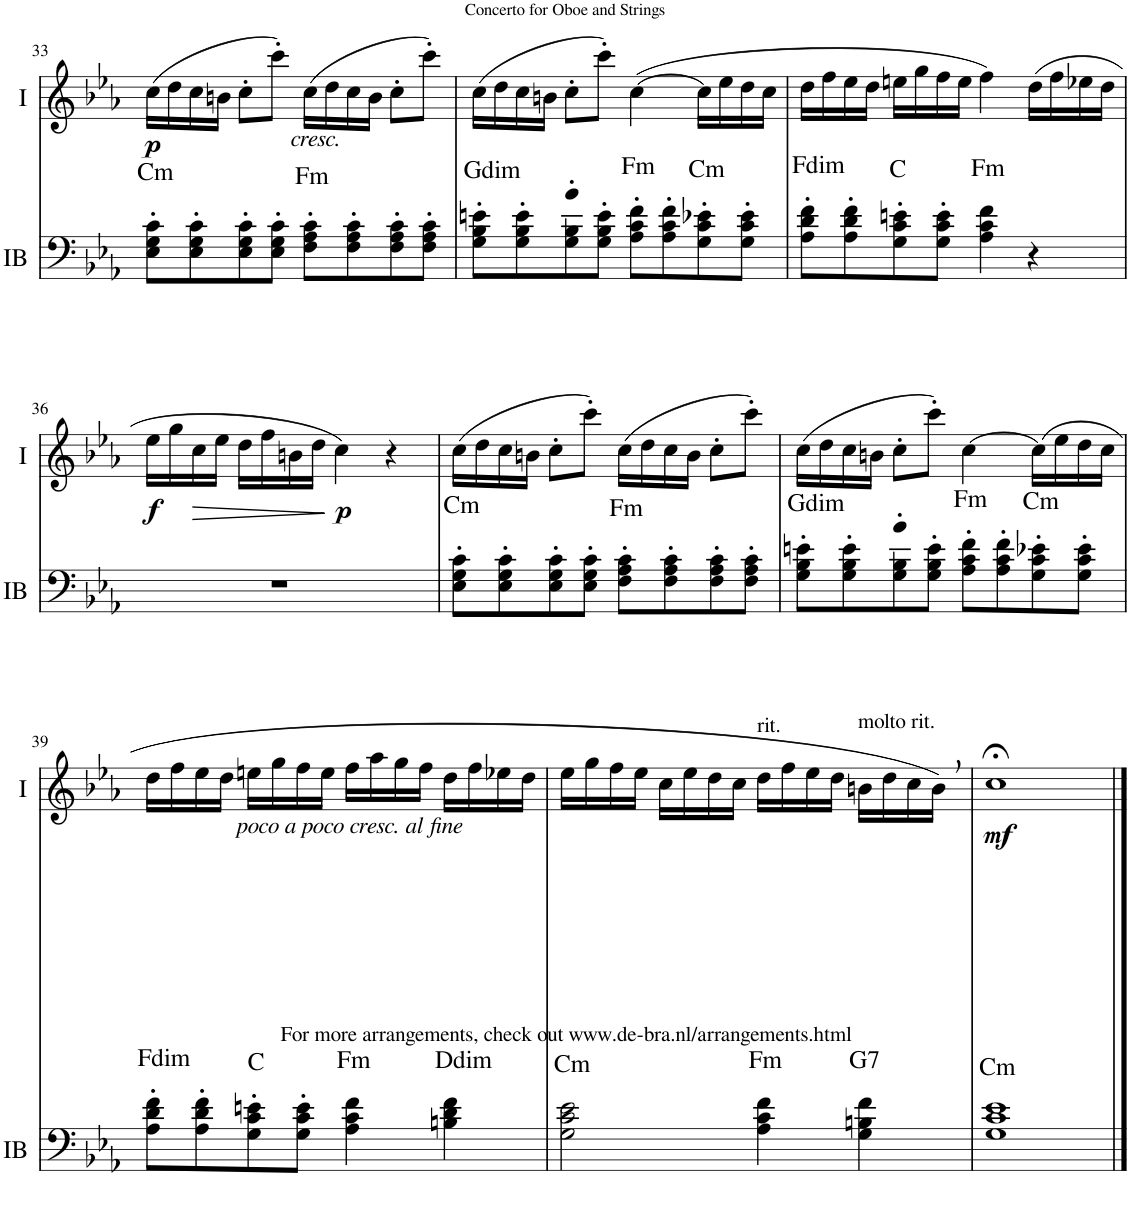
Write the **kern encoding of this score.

**kern	**kern	**dynam
*part2	*part1	*part1
*staff2	*staff1	*staff1
*I"Bass 1	*I"Acc. 1	*
!!LO:PB:g=z
*clefF4	*clefG2	*
*k[b-e-a-]	*k[b-e-a-]	*
*M4/4	*M4/4	*
*met(c)	*met(c)	*
=33	=33	=33
!LO:TX:a:t=Cm	!	!
!	!	!LO:DY:b
8E-\' 8G\' 8c\'L	(16cc\LL	p
.	16dd\	.
8E-\' 8G\' 8c\'	16cc\	.
.	16bn\JJ	.
8E-\' 8G\' 8c\'	8cc'\L	.
8E-\' 8G\' 8c\'J	8ccc'\J)	.
!	!LO:TX:b:i:t=cresc.	!
!LO:TX:a:t=Fm	!	!
8F\' 8A-\' 8c\'L	(16cc\LL	.
.	16dd\	.
8F\' 8A-\' 8c\'	16cc\	.
.	16b\JJ	.
8F\' 8A-\' 8c\'	8cc'\L	.
8F\' 8A-\' 8c\'J	8ccc'\J)	.
=34	=34	=34
!LO:TX:a:t=Gdim	!	!
8G\' 8B-\' 8en\'L	(16cc\LL	.
.	16dd\	.
8G\' 8B-\' 8e\'	16cc\	.
.	16bn\JJ	.
8G\' 8B-\' 8e\'	8cc'\L	.
8G\' 8B-\' 8e\'J	8ccc'\J)	.
!LO:TX:a:t=Fm	!	!
8A-\' 8c\' 8f\'L	([4cc\	.
8A-\' 8c\' 8f\'	.	.
!LO:TX:a:t=Cm	!	!
8G\' 8c\' 8e-X\'	16cc\LL]	.
.	16ee-\	.
8G\' 8c\' 8e-\'J	16dd\	.
.	16cc\JJ	.
=35	=35	=35
!LO:TX:a:t=Fdim	!	!
8A-\' 8d\' 8f\'L	16dd\LL	.
.	16ff\	.
8A-\' 8d\' 8f\'	16ee-\	.
.	16dd\JJ	.
!LO:TX:a:t=C	!	!
8G\' 8c\' 8en\'	16een\LL	.
.	16gg\	.
8G\' 8c\' 8e\'J	16ff\	.
.	16ee\JJ	.
!LO:TX:a:t=Fm	!	!
4A-\ 4c\ 4f\	4ff\)	.
4r	(16dd\LL	.
.	16ff\	.
.	16ee-X\	.
.	16dd\JJ	.
!!LO:LB:g=z
=36	=36	=36
!	!	!LO:DY:b
1r	16ee-\LL	f
.	16gg\	.
!	!	!LO:HP:b
.	16cc\	>
.	16ee-\JJ	.
.	16dd\LL	.
.	16ff\	.
.	16bn\	.
.	16dd\JJ	.
!	!	!LO:DY:n=1:b
.	4cc\)	] p
.	4r	.
=37	=37	=37
!LO:TX:a:t=Cm	!	!
8E-\' 8G\' 8c\'L	(16cc\LL	.
.	16dd\	.
8E-\' 8G\' 8c\'	16cc\	.
.	16bn\JJ	.
8E-\' 8G\' 8c\'	8cc'\L	.
8E-\' 8G\' 8c\'J	8ccc'\J)	.
!LO:TX:a:t=Fm	!	!
8F\' 8A-\' 8c\'L	(16cc\LL	.
.	16dd\	.
8F\' 8A-\' 8c\'	16cc\	.
.	16b\JJ	.
8F\' 8A-\' 8c\'	8cc'\L	.
8F\' 8A-\' 8c\'J	8ccc'\J)	.
=38	=38	=38
!LO:TX:a:t=Gdim	!	!
8G\' 8B-\' 8en\'L	(16cc\LL	.
.	16dd\	.
8G\' 8B-\' 8e\'	16cc\	.
.	16bn\JJ	.
8G\' 8B-\' 8e\'	8cc'\L	.
8G\' 8B-\' 8e\'J	8ccc'\J)	.
!LO:TX:a:t=Fm	!	!
8A-\' 8c\' 8f\'L	[4cc\	.
8A-\' 8c\' 8f\'	.	.
!LO:TX:a:t=Cm	!	!
8G\' 8c\' 8e-X\'	(16cc\LL]	.
.	16ee-\	.
8G\' 8c\' 8e-\'J	16dd\	.
.	16cc\JJ	.
!!LO:LB:g=z
=39	=39	=39
!LO:TX:a:t=Fdim	!	!
8A-\' 8d\' 8f\'L	16dd\LL	.
.	16ff\	.
8A-\' 8d\' 8f\'	16ee-\	.
.	16dd\JJ	.
!	!LO:TX:b:i:t=poco a poco cresc. al fine	!
!LO:TX:a:t=C	!	!
8G\' 8c\' 8en\'	16een\LL	.
.	16gg\	.
8G\' 8c\' 8e\'J	16ff\	.
.	16ee\JJ	.
!LO:TX:a:t=Fm	!	!
4A-\ 4c\ 4f\	16ff\LL	.
.	16aa-\	.
.	16gg\	.
.	16ff\JJ	.
!LO:TX:a:t=Ddim	!	!
4Bn\ 4d\ 4f\	16dd\LL	.
.	16ff\	.
.	16ee-X\	.
.	16dd\JJ	.
=40	=40	=40
!LO:TX:a:t=Cm	!	!
2G\ 2c\ 2e-\	16ee-\LL	.
.	16gg\	.
.	16ff\	.
.	16ee-\JJ	.
.	16cc\LL	.
.	16ee-\	.
.	16dd\	.
.	16cc\JJ	.
!	!LO:TX:a:t=rit.	!
!LO:TX:a:t=Fm	!	!
4A-\ 4c\ 4f\	16dd\LL	.
.	16ff\	.
.	16ee-\	.
.	16dd\JJ	.
!	!LO:TX:a:t=molto rit.	!
!LO:TX:a:t=G7	!	!
4G\ 4Bn\ 4f\	16bn\LL	.
.	16dd\	.
.	16cc\	.
.	16b,\JJ)	.
=41	=41	=41
!	!LO:TX:b:t=For more arrangements, check out www.de-bra.nl/arrangements.html	!
!LO:TX:a:t=Cm	!	!
!	!	!LO:DY:b
1G 1c 1e-	1cc;<	mf
==	==	==
*-	*-	*-
